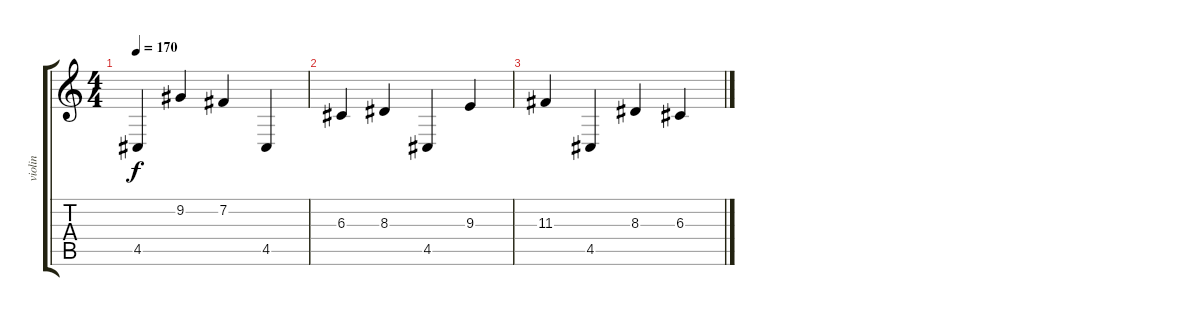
\track ("violin" "violin") {instrument violin}
\staff {score tabs}
\tuning (E4 B3 G3 D3 A2 E2) {hide}
\ts (4 4)
\tempo 170
\clef g2
\ks c
4.5.4{dy f volume 10} 9.2.4 7.2.4 4.5.4 |
6.3.4 8.3.4 4.5.4 9.3.4 |
11.3.4 4.5.4 8.3.4 6.3.4
